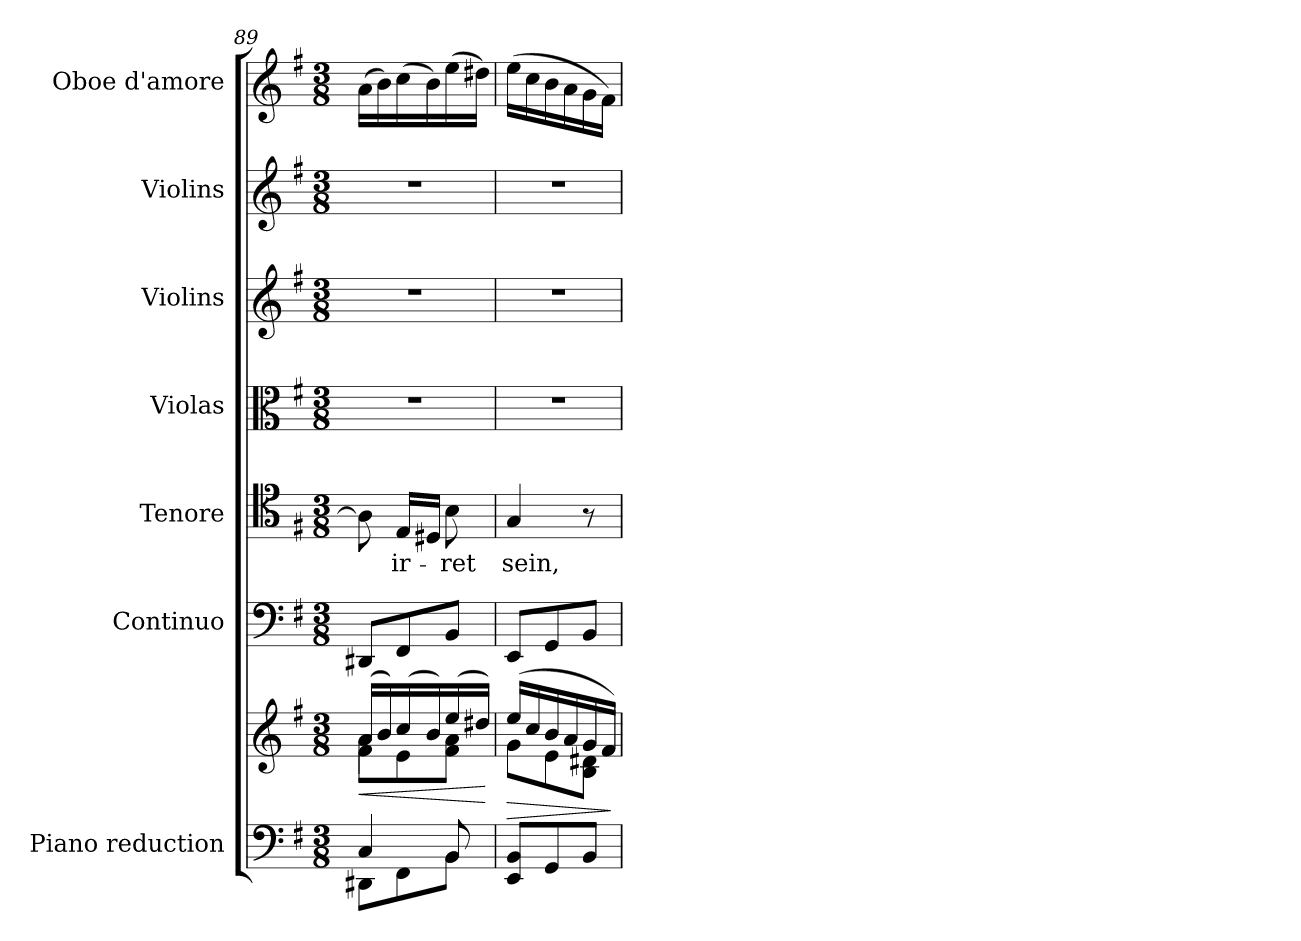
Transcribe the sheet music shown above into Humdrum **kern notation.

**kern	**kern	**dynam	**kern	**kern	**text	**kern	**kern	**kern	**kern
*part7	*part7	*part7	*part6	*part5	*part5	*part4	*part3	*part2	*part1
*staff8	*staff7	*staff7/8	*staff6	*staff5	*staff5	*staff4	*staff3	*staff2	*staff1
*I"Piano reduction	*	*	*I"Continuo	*I"Tenore	*	*I"Violas	*I"Violins	*I"Violins	*I"Oboe d'amore
*I'Pno	*	*	*	*	*	*	*	*	*I'Ob
*clefF4	*clefG2	*	*clefF4	*clefC4	*	*clefC3	*clefG2	*clefG2	*clefG2
*k[f#]	*k[f#]	*	*k[f#]	*k[f#]	*	*k[f#]	*k[f#]	*k[f#]	*k[f#]
*M3/8	*M3/8	*	*M3/8	*M3/8	*	*M3/8	*M3/8	*M3/8	*M3/8
=89	=89	=89	=89	=89	=89	=89	=89	=89	=89
*^	*	*	*	*	*	*	*	*	*
!	!	!	!LO:HP:b	!	!	!	!	!	!	!
*	*	*^	*	*	*	*	*	*	*	*
*	*	*	*^	*	*	*	*	*	*	*	*
4C/	8DD#X\L	(>16a/LL	8f#\L	4a\	<	8DD#X/L	8A\]	.	4.r	4.r	4.r	(>16a\LL
.	.	16b/)	.	.	.	.	.	.	.	.	.	16b\)
!	!	!	!	!	!	!	!	!LO:LY:b	!	!	!	!
.	8FF#\	(>16cc/	8e\	.	.	8FF#/	16E/LL	-ir-	.	.	.	(>16cc\
.	.	16b/)	.	.	.	.	16D#X/JJ	.	.	.	.	16b\)
!	!	!	!	!	!	!	!	!LO:LY:b	!	!	!	!
8BB/	8BB\J	(>16ee/	8f#\ 8a\J	8ryy	.	8BB/J	8B\	-ret	.	.	.	(>16ee\
.	.	16dd#X/JJ)	.	.	.	.	.	.	.	.	.	16dd#X\JJ)
*v	*v	*	*	*	*	*	*	*	*	*	*	*
*	*v	*v	*v	*	*	*	*	*	*	*	*
.	.	[	.	.	.	.	.	.	.
=90	=90	=90	=90	=90	=90	=90	=90	=90	=90
!	!	!LO:HP:b	!	!	!LO:LY:b	!	!	!	!
*	*^	*	*	*	*	*	*	*	*
8EE/ 8BB/L	(>16ee/LL	8g\L	>	8EE/L	4G/	sein,	4.r	4.r	4.r	(>16ee\LL
.	16cc/	.	.	.	.	.	.	.	.	16cc\
8GG/	16b/	8e\	.	8GG/	.	.	.	.	.	16b\
.	16a/	.	.	.	.	.	.	.	.	16a\
8BB/J	16g/	8B\ 8d#X\J	.	8BB/J	8r	.	.	.	.	16g\
.	16f#/JJ)	.	.	.	.	.	.	.	.	16f#\JJ)
*	*v	*v	*	*	*	*	*	*	*	*
.	.	]	.	.	.	.	.	.	.
=	=	=	=	=	=	=	=	=	=
*-	*-	*-	*-	*-	*-	*-	*-	*-	*-
